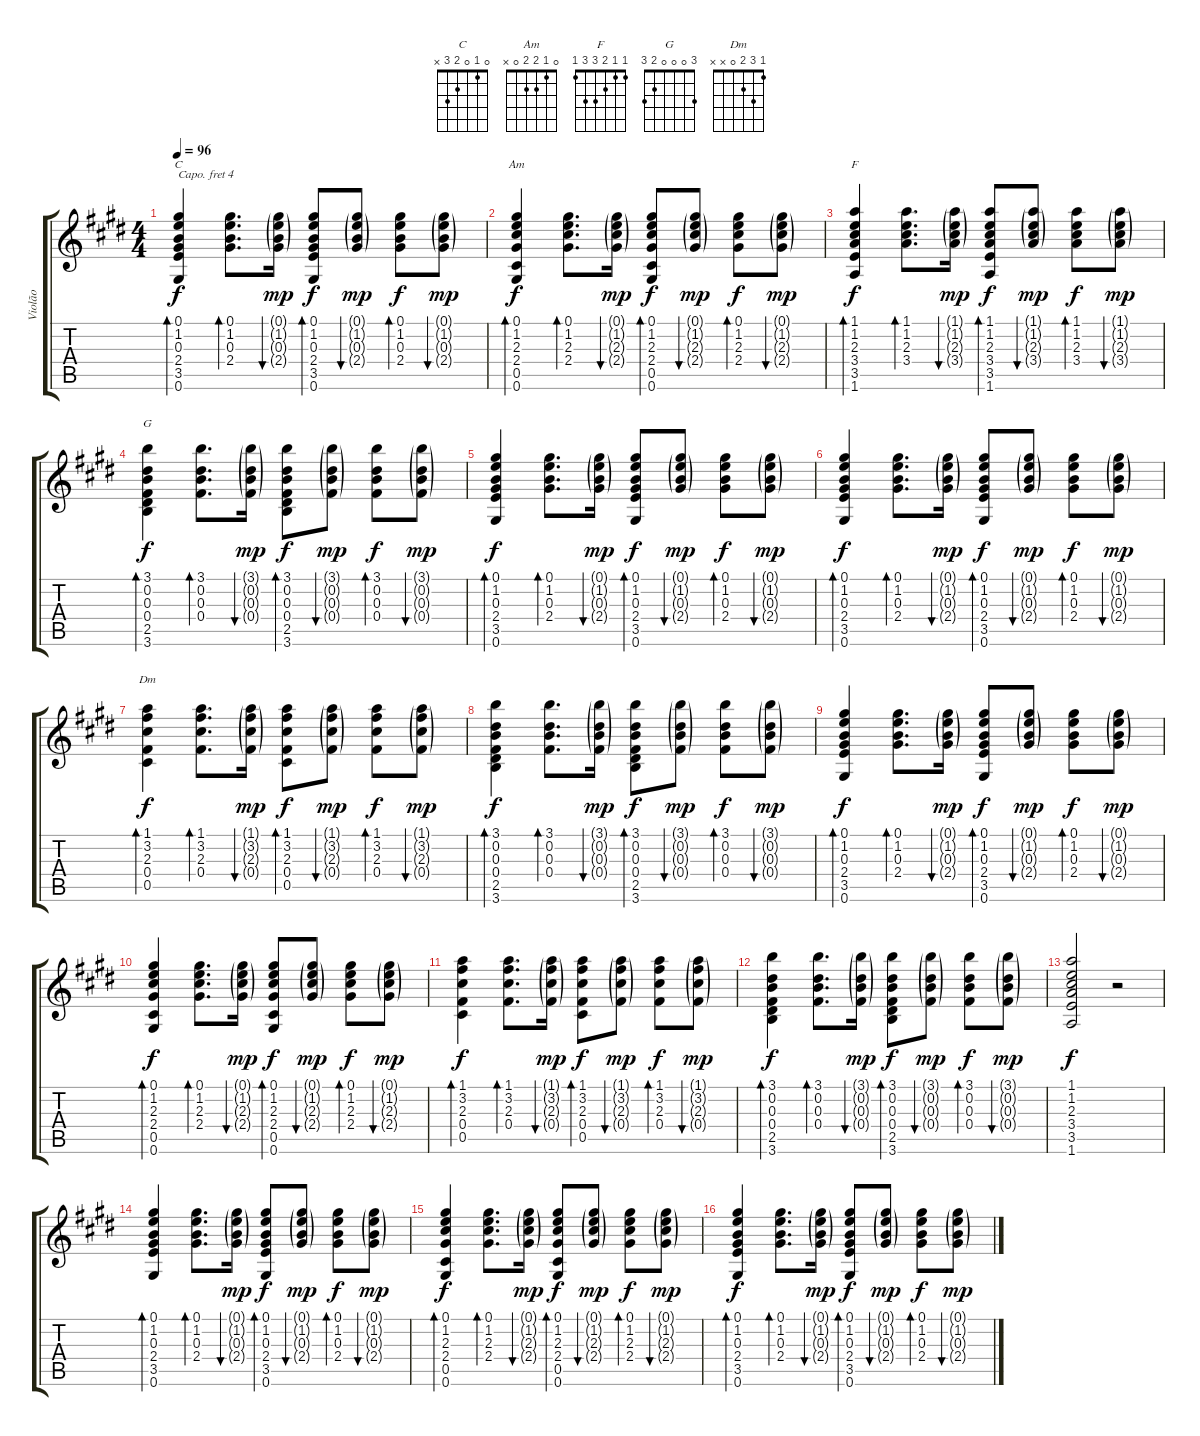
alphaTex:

\track ("Violão" "Violão") {instrument acousticguitarsteel}
\staff {score tabs}
\capo 4
\tuning (E4 B3 G3 D3 A2 E2) {hide}
\chord ("C" 0 1 0 2 3 x)
\chord ("Am" 0 1 2 2 0 x)
\chord ("F" 1 1 2 3 3 1)
\chord ("G" 3 0 0 0 2 3)
\chord ("Dm" 1 3 2 0 x x)
\ts (4 4)
\tempo 96
\clef g2
\ks e
(0.1 1.2 0.3 2.4 3.5 0.6).4{bd 60 ch "C" dy f} (0.1 1.2 0.3 2.4).8{d bd 60} (0.1{g} 1.2{g} 0.3{g} 2.4{g}).16{bu 60 dy mp} (0.1 1.2 0.3 2.4 3.5 0.6).8{bd 60 dy f} (0.1{g} 1.2{g} 0.3{g} 2.4{g}).8{bu 60 dy mp} (0.1 1.2 0.3 2.4).8{bd 60 dy f} (0.1{g} 1.2{g} 0.3{g} 2.4{g}).8{bu 60 dy mp} |
(0.1 1.2 2.3 2.4 0.5 0.6).4{bd 60 ch "Am" dy f} (0.1 1.2 2.3 2.4).8{d bd 60} (0.1{g} 1.2{g} 2.3{g} 2.4{g}).16{bu 60 dy mp} (0.1 1.2 2.3 2.4 0.5 0.6).8{bd 60 dy f} (0.1{g} 1.2{g} 2.3{g} 2.4{g}).8{bu 60 dy mp} (0.1 1.2 2.3 2.4).8{bd 60 dy f} (0.1{g} 1.2{g} 2.3{g} 2.4{g}).8{bu 60 dy mp} |
(1.1 1.2 2.3 3.4 3.5 1.6).4{bd 60 ch "F" dy f} (1.1 1.2 2.3 3.4).8{d bd 60} (1.1{g} 1.2{g} 2.3{g} 3.4{g}).16{bu 60 dy mp} (1.1 1.2 2.3 3.4 3.5 1.6).8{bd 60 dy f} (1.1{g} 1.2{g} 2.3{g} 3.4{g}).8{bu 60 dy mp} (1.1 1.2 2.3 3.4).8{bd 60 dy f} (1.1{g} 1.2{g} 2.3{g} 3.4{g}).8{bu 60 dy mp} |
(3.1 0.2 0.3 0.4 2.5 3.6).4{bd 60 ch "G" dy f} (3.1 0.2 0.3 0.4).8{d bd 60} (3.1{g} 0.2{g} 0.3{g} 0.4{g}).16{bu 60 dy mp} (3.1 0.2 0.3 0.4 2.5 3.6).8{bd 60 dy f} (3.1{g} 0.2{g} 0.3{g} 0.4{g}).8{bu 60 dy mp} (3.1 0.2 0.3 0.4).8{bd 60 dy f} (3.1{g} 0.2{g} 0.3{g} 0.4{g}).8{bu 60 dy mp} |
(0.1 1.2 0.3 2.4 3.5 0.6).4{bd 60 dy f} (0.1 1.2 0.3 2.4).8{d bd 60} (0.1{g} 1.2{g} 0.3{g} 2.4{g}).16{bu 60 dy mp} (0.1 1.2 0.3 2.4 3.5 0.6).8{bd 60 dy f} (0.1{g} 1.2{g} 0.3{g} 2.4{g}).8{bu 60 dy mp} (0.1 1.2 0.3 2.4).8{bd 60 dy f} (0.1{g} 1.2{g} 0.3{g} 2.4{g}).8{bu 60 dy mp} |
(0.1 1.2 0.3 2.4 3.5 0.6).4{bd 60 dy f} (0.1 1.2 0.3 2.4).8{d bd 60} (0.1{g} 1.2{g} 0.3{g} 2.4{g}).16{bu 60 dy mp} (0.1 1.2 0.3 2.4 3.5 0.6).8{bd 60 dy f} (0.1{g} 1.2{g} 0.3{g} 2.4{g}).8{bu 60 dy mp} (0.1 1.2 0.3 2.4).8{bd 60 dy f} (0.1{g} 1.2{g} 0.3{g} 2.4{g}).8{bu 60 dy mp} |
(1.1 3.2 2.3 0.4 0.5).4{bd 60 ch "Dm" dy f} (1.1 3.2 2.3 0.4).8{d bd 60} (1.1{g} 3.2{g} 2.3{g} 0.4{g}).16{bu 60 dy mp} (1.1 3.2 2.3 0.4 0.5).8{bd 60 dy f} (1.1{g} 3.2{g} 2.3{g} 0.4{g}).8{bu 60 dy mp} (1.1 3.2 2.3 0.4).8{bd 60 dy f} (1.1{g} 3.2{g} 2.3{g} 0.4{g}).8{bu 60 dy mp} |
(3.1 0.2 0.3 0.4 2.5 3.6).4{bd 60 dy f} (3.1 0.2 0.3 0.4).8{d bd 60} (3.1{g} 0.2{g} 0.3{g} 0.4{g}).16{bu 60 dy mp} (3.1 0.2 0.3 0.4 2.5 3.6).8{bd 60 dy f} (3.1{g} 0.2{g} 0.3{g} 0.4{g}).8{bu 60 dy mp} (3.1 0.2 0.3 0.4).8{bd 60 dy f} (3.1{g} 0.2{g} 0.3{g} 0.4{g}).8{bu 60 dy mp} |
(0.1 1.2 0.3 2.4 3.5 0.6).4{bd 60 dy f} (0.1 1.2 0.3 2.4).8{d bd 60} (0.1{g} 1.2{g} 0.3{g} 2.4{g}).16{bu 60 dy mp} (0.1 1.2 0.3 2.4 3.5 0.6).8{bd 60 dy f} (0.1{g} 1.2{g} 0.3{g} 2.4{g}).8{bu 60 dy mp} (0.1 1.2 0.3 2.4).8{bd 60 dy f} (0.1{g} 1.2{g} 0.3{g} 2.4{g}).8{bu 60 dy mp} |
(0.1 1.2 2.3 2.4 0.5 0.6).4{bd 60 dy f} (0.1 1.2 2.3 2.4).8{d bd 60} (0.1{g} 1.2{g} 2.3{g} 2.4{g}).16{bu 60 dy mp} (0.1 1.2 2.3 2.4 0.5 0.6).8{bd 60 dy f} (0.1{g} 1.2{g} 2.3{g} 2.4{g}).8{bu 60 dy mp} (0.1 1.2 2.3 2.4).8{bd 60 dy f} (0.1{g} 1.2{g} 2.3{g} 2.4{g}).8{bu 60 dy mp} |
(1.1 3.2 2.3 0.4 0.5).4{bd 60 dy f} (1.1 3.2 2.3 0.4).8{d bd 60} (1.1{g} 3.2{g} 2.3{g} 0.4{g}).16{bu 60 dy mp} (1.1 3.2 2.3 0.4 0.5).8{bd 60 dy f} (1.1{g} 3.2{g} 2.3{g} 0.4{g}).8{bu 60 dy mp} (1.1 3.2 2.3 0.4).8{bd 60 dy f} (1.1{g} 3.2{g} 2.3{g} 0.4{g}).8{bu 60 dy mp} |
(3.1 0.2 0.3 0.4 2.5 3.6).4{bd 60 dy f} (3.1 0.2 0.3 0.4).8{d bd 60} (3.1{g} 0.2{g} 0.3{g} 0.4{g}).16{bu 60 dy mp} (3.1 0.2 0.3 0.4 2.5 3.6).8{bd 60 dy f} (3.1{g} 0.2{g} 0.3{g} 0.4{g}).8{bu 60 dy mp} (3.1 0.2 0.3 0.4).8{bd 60 dy f} (3.1{g} 0.2{g} 0.3{g} 0.4{g}).8{bu 60 dy mp} |
(1.1 1.2 2.3 3.4 3.5 1.6).2{dy f} r.2 |
(0.1 1.2 0.3 2.4 3.5 0.6).4{bd 60} (0.1 1.2 0.3 2.4).8{d bd 60} (0.1{g} 1.2{g} 0.3{g} 2.4{g}).16{bu 60 dy mp} (0.1 1.2 0.3 2.4 3.5 0.6).8{bd 60 dy f} (0.1{g} 1.2{g} 0.3{g} 2.4{g}).8{bu 60 dy mp} (0.1 1.2 0.3 2.4).8{bd 60 dy f} (0.1{g} 1.2{g} 0.3{g} 2.4{g}).8{bu 60 dy mp} |
(0.1 1.2 2.3 2.4 0.5 0.6).4{bd 60 dy f} (0.1 1.2 2.3 2.4).8{d bd 60} (0.1{g} 1.2{g} 2.3{g} 2.4{g}).16{bu 60 dy mp} (0.1 1.2 2.3 2.4 0.5 0.6).8{bd 60 dy f} (0.1{g} 1.2{g} 2.3{g} 2.4{g}).8{bu 60 dy mp} (0.1 1.2 2.3 2.4).8{bd 60 dy f} (0.1{g} 1.2{g} 2.3{g} 2.4{g}).8{bu 60 dy mp} |
(0.1 1.2 0.3 2.4 3.5 0.6).4{bd 60 dy f} (0.1 1.2 0.3 2.4).8{d bd 60} (0.1{g} 1.2{g} 0.3{g} 2.4{g}).16{bu 60 dy mp} (0.1 1.2 0.3 2.4 3.5 0.6).8{bd 60 dy f} (0.1{g} 1.2{g} 0.3{g} 2.4{g}).8{bu 60 dy mp} (0.1 1.2 0.3 2.4).8{bd 60 dy f} (0.1{g} 1.2{g} 0.3{g} 2.4{g}).8{bu 60 dy mp}
